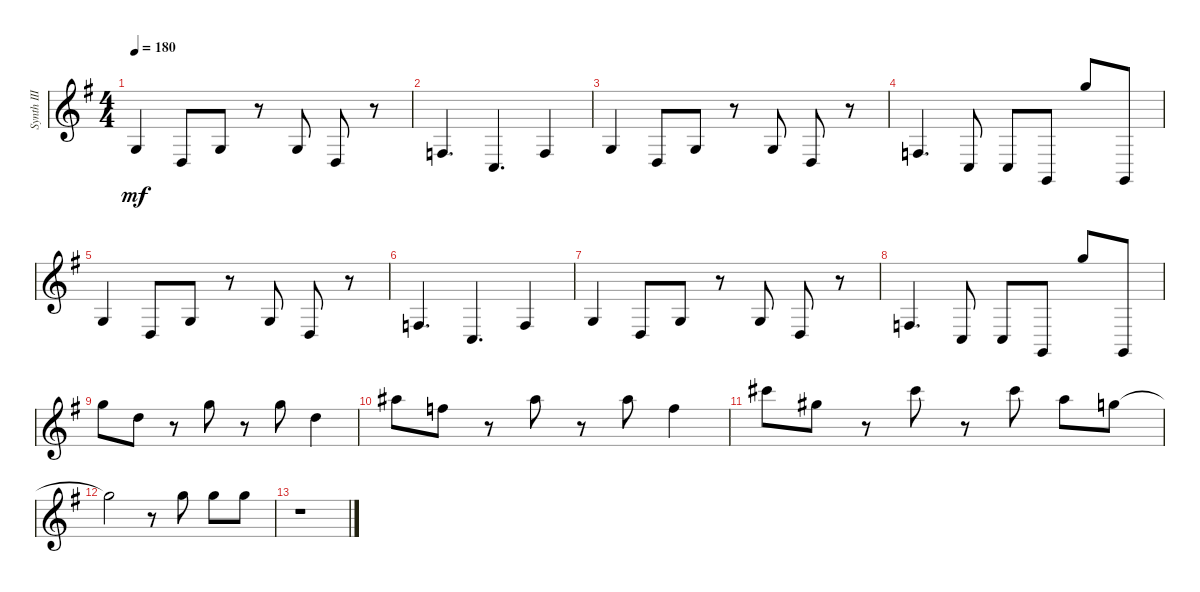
\track ("Synth III (Seq. II)" "Synth III ") {instrument fx1rain}
\staff {score}
\tuning (E4 B3 G3 D3 A2 E2 B1) {hide}
\ts (4 4)
\tempo 180
\clef g2
\ks g
0.3.4{dy mf} 0.4.8 0.3.8 r.8 0.3.8 0.4.8 r.8 |
3.4.4{d} 3.5.4{d} 3.4.4 |
0.3.4 0.4.8 0.3.8 r.8 0.3.8 0.4.8 r.8 |
3.4.4{d} 3.5.8 3.5.8 3.6.8 15.1.8 3.6.8 |
0.3.4 0.4.8 0.3.8 r.8 0.3.8 0.4.8 r.8 |
3.4.4{d} 3.5.4{d} 3.4.4 |
0.3.4 0.4.8 0.3.8 r.8 0.3.8 0.4.8 r.8 |
3.4.4{d} 3.5.8 3.5.8 3.6.8 15.1.8 3.6.8 |
15.1.8 10.1.8 r.8 15.1.8 r.8 15.1.8 10.1.4 |
18.1.8 13.1.8 r.8 18.1.8 r.8 18.1.8 13.1.4 |
21.1.8 16.1.8 r.8 21.1.8 r.8 21.1.8 17.1.8 15.1.8 |
15.1{t}.2 r.8 15.1.8 15.1.8 15.1.8 |
r.1
